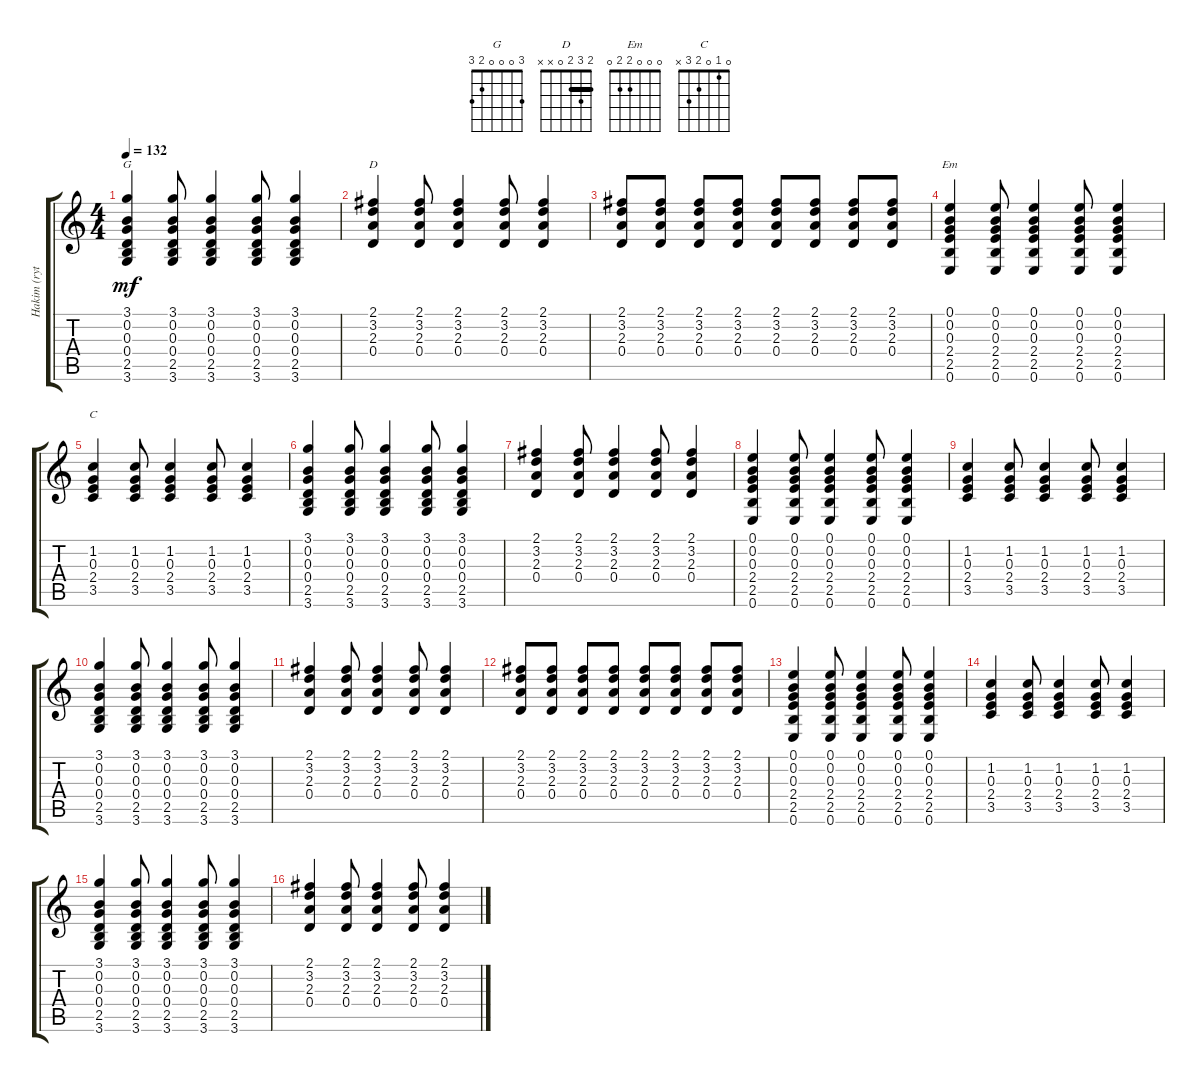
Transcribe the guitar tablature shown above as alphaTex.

\track ("Hakim (rythm guitar)" "Hakim (ryt") {instrument acousticguitarsteel}
\staff {score tabs}
\tuning (E4 B3 G3 D3 A2 E2) {hide}
\chord ("G" 3 0 0 0 2 3)
\chord ("D" 2 3 2 0 x x) {barre 2}
\chord ("Em" 0 0 0 2 2 0)
\chord ("C" 0 1 0 2 3 x)
\ts (4 4)
\tempo 132
\clef g2
\ks c
(3.1 0.2 0.3 0.4 2.5 3.6).4{ch "G" dy mf} (3.1 0.2 0.3 0.4 2.5 3.6).8 (3.1 0.2 0.3 0.4 2.5 3.6).4 (3.1 0.2 0.3 0.4 2.5 3.6).8 (3.1 0.2 0.3 0.4 2.5 3.6).4 |
(2.1 3.2 2.3 0.4).4{ch "D"} (2.1 3.2 2.3 0.4).8 (2.1 3.2 2.3 0.4).4 (2.1 3.2 2.3 0.4).8 (2.1 3.2 2.3 0.4).4 |
(2.1 3.2 2.3 0.4).8 (2.1 3.2 2.3 0.4).8 (2.1 3.2 2.3 0.4).8 (2.1 3.2 2.3 0.4).8 (2.1 3.2 2.3 0.4).8 (2.1 3.2 2.3 0.4).8 (2.1 3.2 2.3 0.4).8 (2.1 3.2 2.3 0.4).8 |
(0.1 0.2 0.3 2.4 2.5 0.6).4{ch "Em"} (0.1 0.2 0.3 2.4 2.5 0.6).8 (0.1 0.2 0.3 2.4 2.5 0.6).4 (0.1 0.2 0.3 2.4 2.5 0.6).8 (0.1 0.2 0.3 2.4 2.5 0.6).4 |
(1.2 0.3 2.4 3.5).4{ch "C"} (1.2 0.3 2.4 3.5).8 (1.2 0.3 2.4 3.5).4 (1.2 0.3 2.4 3.5).8 (1.2 0.3 2.4 3.5).4 |
(3.1 0.2 0.3 0.4 2.5 3.6).4 (3.1 0.2 0.3 0.4 2.5 3.6).8 (3.1 0.2 0.3 0.4 2.5 3.6).4 (3.1 0.2 0.3 0.4 2.5 3.6).8 (3.1 0.2 0.3 0.4 2.5 3.6).4 |
(2.1 3.2 2.3 0.4).4 (2.1 3.2 2.3 0.4).8 (2.1 3.2 2.3 0.4).4 (2.1 3.2 2.3 0.4).8 (2.1 3.2 2.3 0.4).4 |
(0.1 0.2 0.3 2.4 2.5 0.6).4 (0.1 0.2 0.3 2.4 2.5 0.6).8 (0.1 0.2 0.3 2.4 2.5 0.6).4 (0.1 0.2 0.3 2.4 2.5 0.6).8 (0.1 0.2 0.3 2.4 2.5 0.6).4 |
(1.2 0.3 2.4 3.5).4 (1.2 0.3 2.4 3.5).8 (1.2 0.3 2.4 3.5).4 (1.2 0.3 2.4 3.5).8 (1.2 0.3 2.4 3.5).4 |
(3.1 0.2 0.3 0.4 2.5 3.6).4 (3.1 0.2 0.3 0.4 2.5 3.6).8 (3.1 0.2 0.3 0.4 2.5 3.6).4 (3.1 0.2 0.3 0.4 2.5 3.6).8 (3.1 0.2 0.3 0.4 2.5 3.6).4 |
(2.1 3.2 2.3 0.4).4 (2.1 3.2 2.3 0.4).8 (2.1 3.2 2.3 0.4).4 (2.1 3.2 2.3 0.4).8 (2.1 3.2 2.3 0.4).4 |
(2.1 3.2 2.3 0.4).8 (2.1 3.2 2.3 0.4).8 (2.1 3.2 2.3 0.4).8 (2.1 3.2 2.3 0.4).8 (2.1 3.2 2.3 0.4).8 (2.1 3.2 2.3 0.4).8 (2.1 3.2 2.3 0.4).8 (2.1 3.2 2.3 0.4).8 |
(0.1 0.2 0.3 2.4 2.5 0.6).4 (0.1 0.2 0.3 2.4 2.5 0.6).8 (0.1 0.2 0.3 2.4 2.5 0.6).4 (0.1 0.2 0.3 2.4 2.5 0.6).8 (0.1 0.2 0.3 2.4 2.5 0.6).4 |
(1.2 0.3 2.4 3.5).4 (1.2 0.3 2.4 3.5).8 (1.2 0.3 2.4 3.5).4 (1.2 0.3 2.4 3.5).8 (1.2 0.3 2.4 3.5).4 |
(3.1 0.2 0.3 0.4 2.5 3.6).4 (3.1 0.2 0.3 0.4 2.5 3.6).8 (3.1 0.2 0.3 0.4 2.5 3.6).4 (3.1 0.2 0.3 0.4 2.5 3.6).8 (3.1 0.2 0.3 0.4 2.5 3.6).4 |
(2.1 3.2 2.3 0.4).4 (2.1 3.2 2.3 0.4).8 (2.1 3.2 2.3 0.4).4 (2.1 3.2 2.3 0.4).8 (2.1 3.2 2.3 0.4).4
